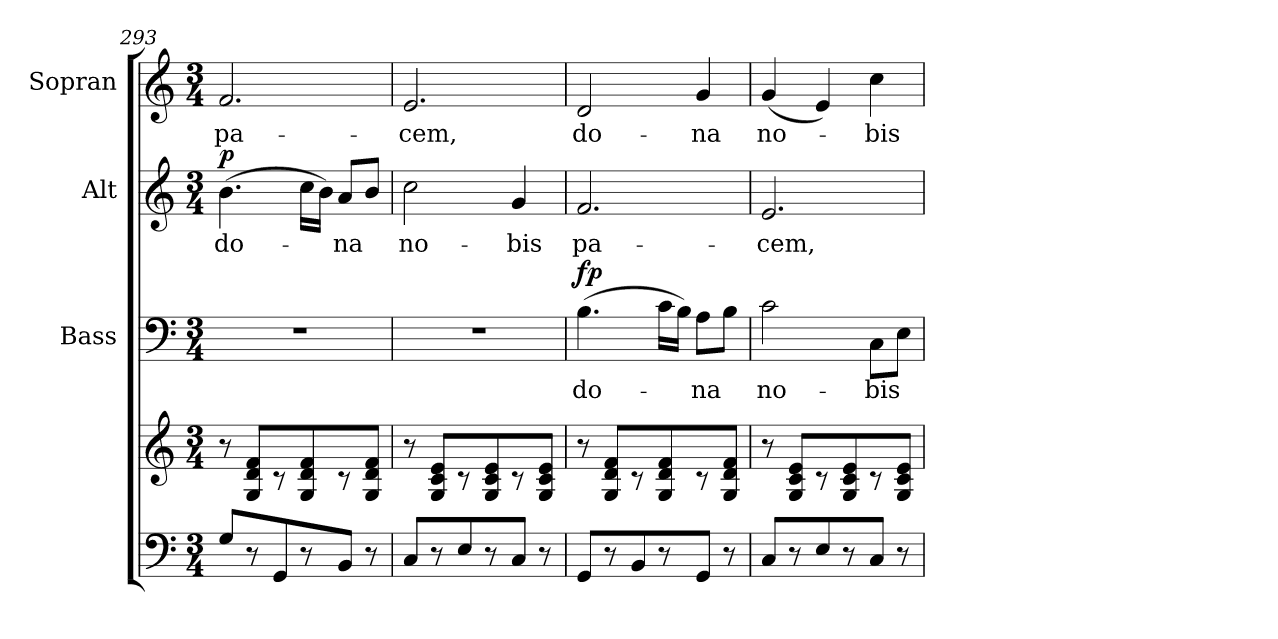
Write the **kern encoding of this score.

**kern	**kern	**kern	**text	**dynam	**kern	**text	**dynam	**kern	**text
*part4	*part4	*part3	*part3	*part3	*part2	*part2	*part2	*part1	*part1
*staff5	*staff4	*staff3	*staff3	*staff3	*staff2	*staff2	*staff2	*staff1	*staff1
*	*	*I"Bass	*	*	*I"Alt	*	*	*I"Sopran	*
*	*	*I'B.	*	*	*I'A.	*	*	*I'S.	*
*clefF4	*clefG2	*clefF4	*	*	*clefG2	*	*	*clefG2	*
*k[]	*k[]	*k[]	*	*	*k[]	*	*	*k[]	*
*C:	*C:	*C:	*	*	*C:	*	*	*C:	*
*M3/4	*M3/4	*M3/4	*	*	*M3/4	*	*	*M3/4	*
=293	=293	=293	=293	=293	=293	=293	=293	=293	=293
!	!	!	!	!	!	!LO:LY:b	!LO:DY:a	!	!LO:LY:b
8G/L	8r	2.r	.	.	(>4.b\	do-	p	2.f/	pa-
8r	8G/ 8d/ 8f/L	.	.	.	.	.	.	.	.
8GG/	8r	.	.	.	.	.	.	.	.
8r	8G/ 8d/ 8f/	.	.	.	16cc\LL	.	.	.	.
.	.	.	.	.	16b\JJ)	.	.	.	.
!	!	!	!	!	!	!LO:LY:b	!	!	!
8BB/J	8r	.	.	.	8a/L	-na	.	.	.
8r	8G/ 8d/ 8f/J	.	.	.	8b/J	.	.	.	.
=294	=294	=294	=294	=294	=294	=294	=294	=294	=294
!	!	!	!	!	!	!LO:LY:b	!	!	!LO:LY:b
8C/L	8r	2.r	.	.	2cc\	no-	.	2.e/	-cem,
8r	8G/ 8c/ 8e/L	.	.	.	.	.	.	.	.
8E/	8r	.	.	.	.	.	.	.	.
8r	8G/ 8c/ 8e/	.	.	.	.	.	.	.	.
!	!	!	!	!	!	!LO:LY:b	!	!	!
8C/J	8r	.	.	.	4g/	-bis	.	.	.
8r	8G/ 8c/ 8e/J	.	.	.	.	.	.	.	.
!!LO:PB:g=z
=295	=295	=295	=295	=295	=295	=295	=295	=295	=295
!	!	!	!LO:LY:b	!LO:DY:a	!	!LO:LY:b	!	!	!LO:LY:b
8GG/L	8r	(>4.B\	do-	fp	2.f/	pa-	.	2d/	do-
8r	8G/ 8d/ 8f/L	.	.	.	.	.	.	.	.
8BB/	8r	.	.	.	.	.	.	.	.
8r	8G/ 8d/ 8f/	16c\LL	.	.	.	.	.	.	.
.	.	16B\JJ)	.	.	.	.	.	.	.
!	!	!	!LO:LY:b	!	!	!	!	!	!LO:LY:b
8GG/J	8r	8A\L	-na	.	.	.	.	4g/	-na
8r	8G/ 8d/ 8f/J	8B\J	.	.	.	.	.	.	.
=296	=296	=296	=296	=296	=296	=296	=296	=296	=296
!	!	!	!LO:LY:b	!	!	!LO:LY:b	!	!	!LO:LY:b
8C/L	8r	2c\	no-	.	2.e/	-cem,	.	(<4g/	no-
8r	8G/ 8c/ 8e/L	.	.	.	.	.	.	.	.
8E/	8r	.	.	.	.	.	.	4e/)	.
8r	8G/ 8c/ 8e/	.	.	.	.	.	.	.	.
!	!	!	!LO:LY:b	!	!	!	!	!	!LO:LY:b
8C/J	8r	8C\L	-bis	.	.	.	.	4cc\	-bis
8r	8G/ 8c/ 8e/J	8E\J	.	.	.	.	.	.	.
=	=	=	=	=	=	=	=	=	=
*-	*-	*-	*-	*-	*-	*-	*-	*-	*-
